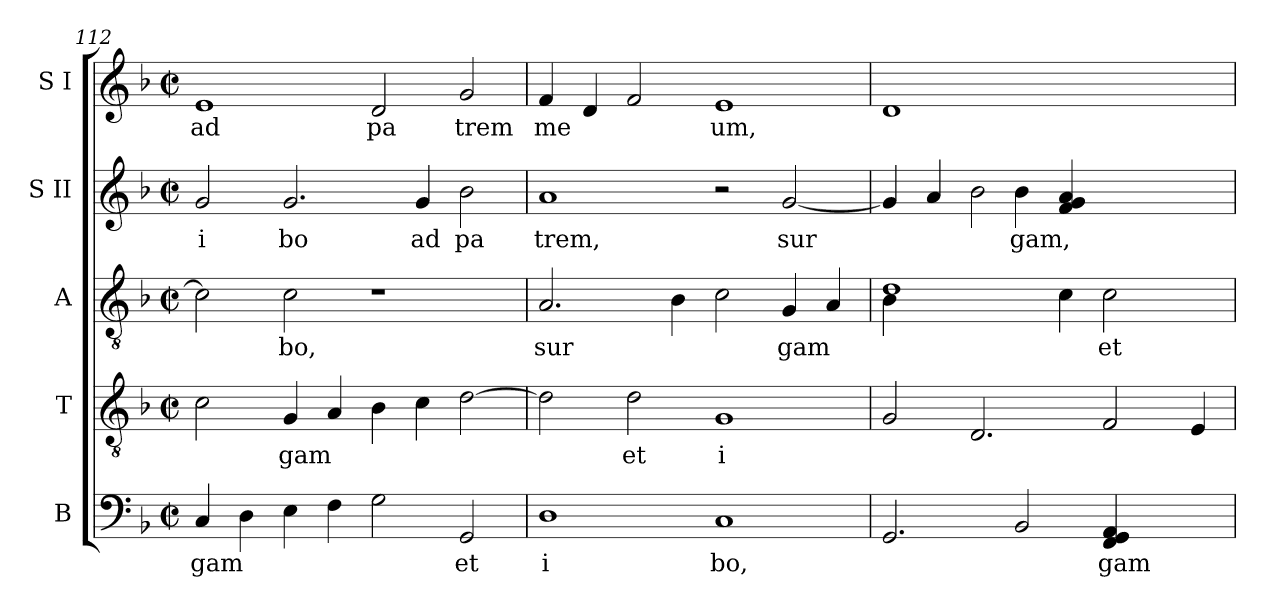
**kern	**text	**kern	**text	**kern	**text	**kern	**text	**kern	**text
*part5	*part5	*part4	*part4	*part3	*part3	*part2	*part2	*part1	*part1
*staff5	*staff5	*staff4	*staff4	*staff3	*staff3	*staff2	*staff2	*staff1	*staff1
*I"B	*	*I"T	*	*I"A	*	*I"S II	*	*I"S I	*
*clefF4	*	*clefGv2	*	*clefGv2	*	*clefG2	*	*clefG2	*
*k[b-]	*	*k[b-]	*	*k[b-]	*	*k[b-]	*	*k[b-]	*
*F:	*	*F:	*	*F:	*	*F:	*	*F:	*
*M2/2	*	*M2/2	*	*M2/2	*	*M2/2	*	*M2/2	*
*met(c|)	*	*met(c|)	*	*met(c|)	*	*met(c|)	*	*met(c|)	*
=112	=112	=112	=112	=112	=112	=112	=112	=112	=112
!	!LO:LY:b:cj	!	!LO:LY:b:cj	!	!LO:LY:b:cj	!	!LO:LY:b:cj	!	!LO:LY:b:cj
4C/	gam	2c\	.	2c\]	.	2g/	i	1e	ad
!	!LO:LY:b:cj	!	!	!	!	!	!	!	!
4D\	.	.	.	.	.	.	.	.	.
!	!LO:LY:b:cj	!	!LO:LY:b:cj	!	!LO:LY:b:cj	!	!LO:LY:b:cj	!	!
4E\	.	4G/	gam	2c\	bo,	2.g/	bo	.	.
!	!LO:LY:b:cj	!	!LO:LY:b:cj	!	!	!	!	!	!
4F\	.	4A/	.	.	.	.	.	.	.
!	!LO:LY:b:cj	!	!LO:LY:b:cj	!	!	!	!	!	!LO:LY:b:cj
2G\	.	4B-\	.	1r	.	.	.	2d/	pa
!	!	!	!LO:LY:b:cj	!	!	!	!LO:LY:b:cj	!	!
.	.	4c\	.	.	.	4g/	ad	.	.
!	!LO:LY:b:cj	!	!LO:LY:b:cj	!	!	!	!LO:LY:b:cj	!	!LO:LY:b:cj
2GG/	et	[>2d\	.	.	.	2b-\	pa	2g/	trem
=113	=113	=113	=113	=113	=113	=113	=113	=113	=113
!	!LO:LY:b:cj	!	!LO:LY:b:cj	!	!LO:LY:b:cj	!	!LO:LY:b:cj	!	!LO:LY:b:cj
1D	i	2d\]	.	2.A/	sur	1a	trem,	4f/	me
!	!	!	!	!	!	!	!	!	!LO:LY:b:cj
.	.	.	.	.	.	.	.	4d/	.
!	!	!	!LO:LY:b:cj	!	!	!	!	!	!LO:LY:b:cj
.	.	2d\	et	.	.	.	.	2f/	.
!	!	!	!	!	!LO:LY:b:cj	!	!	!	!
.	.	.	.	4B-\	.	.	.	.	.
!	!LO:LY:b:cj	!	!LO:LY:b:cj	!	!LO:LY:b:cj	!	!	!	!LO:LY:b:cj
1C	bo,	1G	i	2c\	.	2r	.	1e	um,
!	!	!	!	!	!LO:LY:b:cj	!	!LO:LY:b:cj	!	!
.	.	.	.	4G/	gam	[<2g/	sur	.	.
!	!	!	!	!	!LO:LY:b:cj	!	!	!	!
.	.	.	.	4A/	.	.	.	.	.
=114	=114	=114	=114	=114	=114	=114	=114	=114	=114
*	*	*	*	*^	*	*	*	*	*
!	!	!	!	!	!	!LO:LY:b:cj	!	!LO:LY:b:cj	!	!LO:LY:b:cj
*	*	*	*	*	*	*	*^	*	*	*
2.GG/	.	2G/	.	1d	4B-\	.	4g/]	2.ryy	.	1d	.
!	!	!	!	!	!	!	!	!	!LO:LY:b:cj	!	!
.	.	.	.	.	4ryy	.	4a/	.	.	.	.
.	.	2.D/	.	.	1.ryy	.	2b-\	.	.	.	.
!	!	!	!	!	!	!	!	!	!LO:LY:b:cj	!	!
2BB-/	.	.	.	.	.	.	.	4b-\	gam,	.	.
!	!	!	!	!	!	!LO:LY:b:cj	!	!	!	!	!
.	.	.	.	4c\	.	.	4a/ 4g/ 4f/	2.ryy	.	1ryy	.
!	!LO:LY:b:cj	!	!	!	!	!LO:LY:b:cj	!	!	!	!	!
4AA/ 4FF/ 4GG/	gam	2F/	.	2c\	.	et	2.ryy	.	.	.	.
2ryy	.	.	.	.	.	.	.	.	.	.	.
!	!	!	!LO:LY:b:cj	!	!	!	!	!	!	!	!
.	.	4E/	.	4ryy	.	.	.	4ryy	.	.	.
*	*	*	*	*v	*v	*	*	*	*	*	*
*	*	*	*	*	*	*v	*v	*	*	*
=	=	=	=	=	=	=	=	=	=
*-	*-	*-	*-	*-	*-	*-	*-	*-	*-
